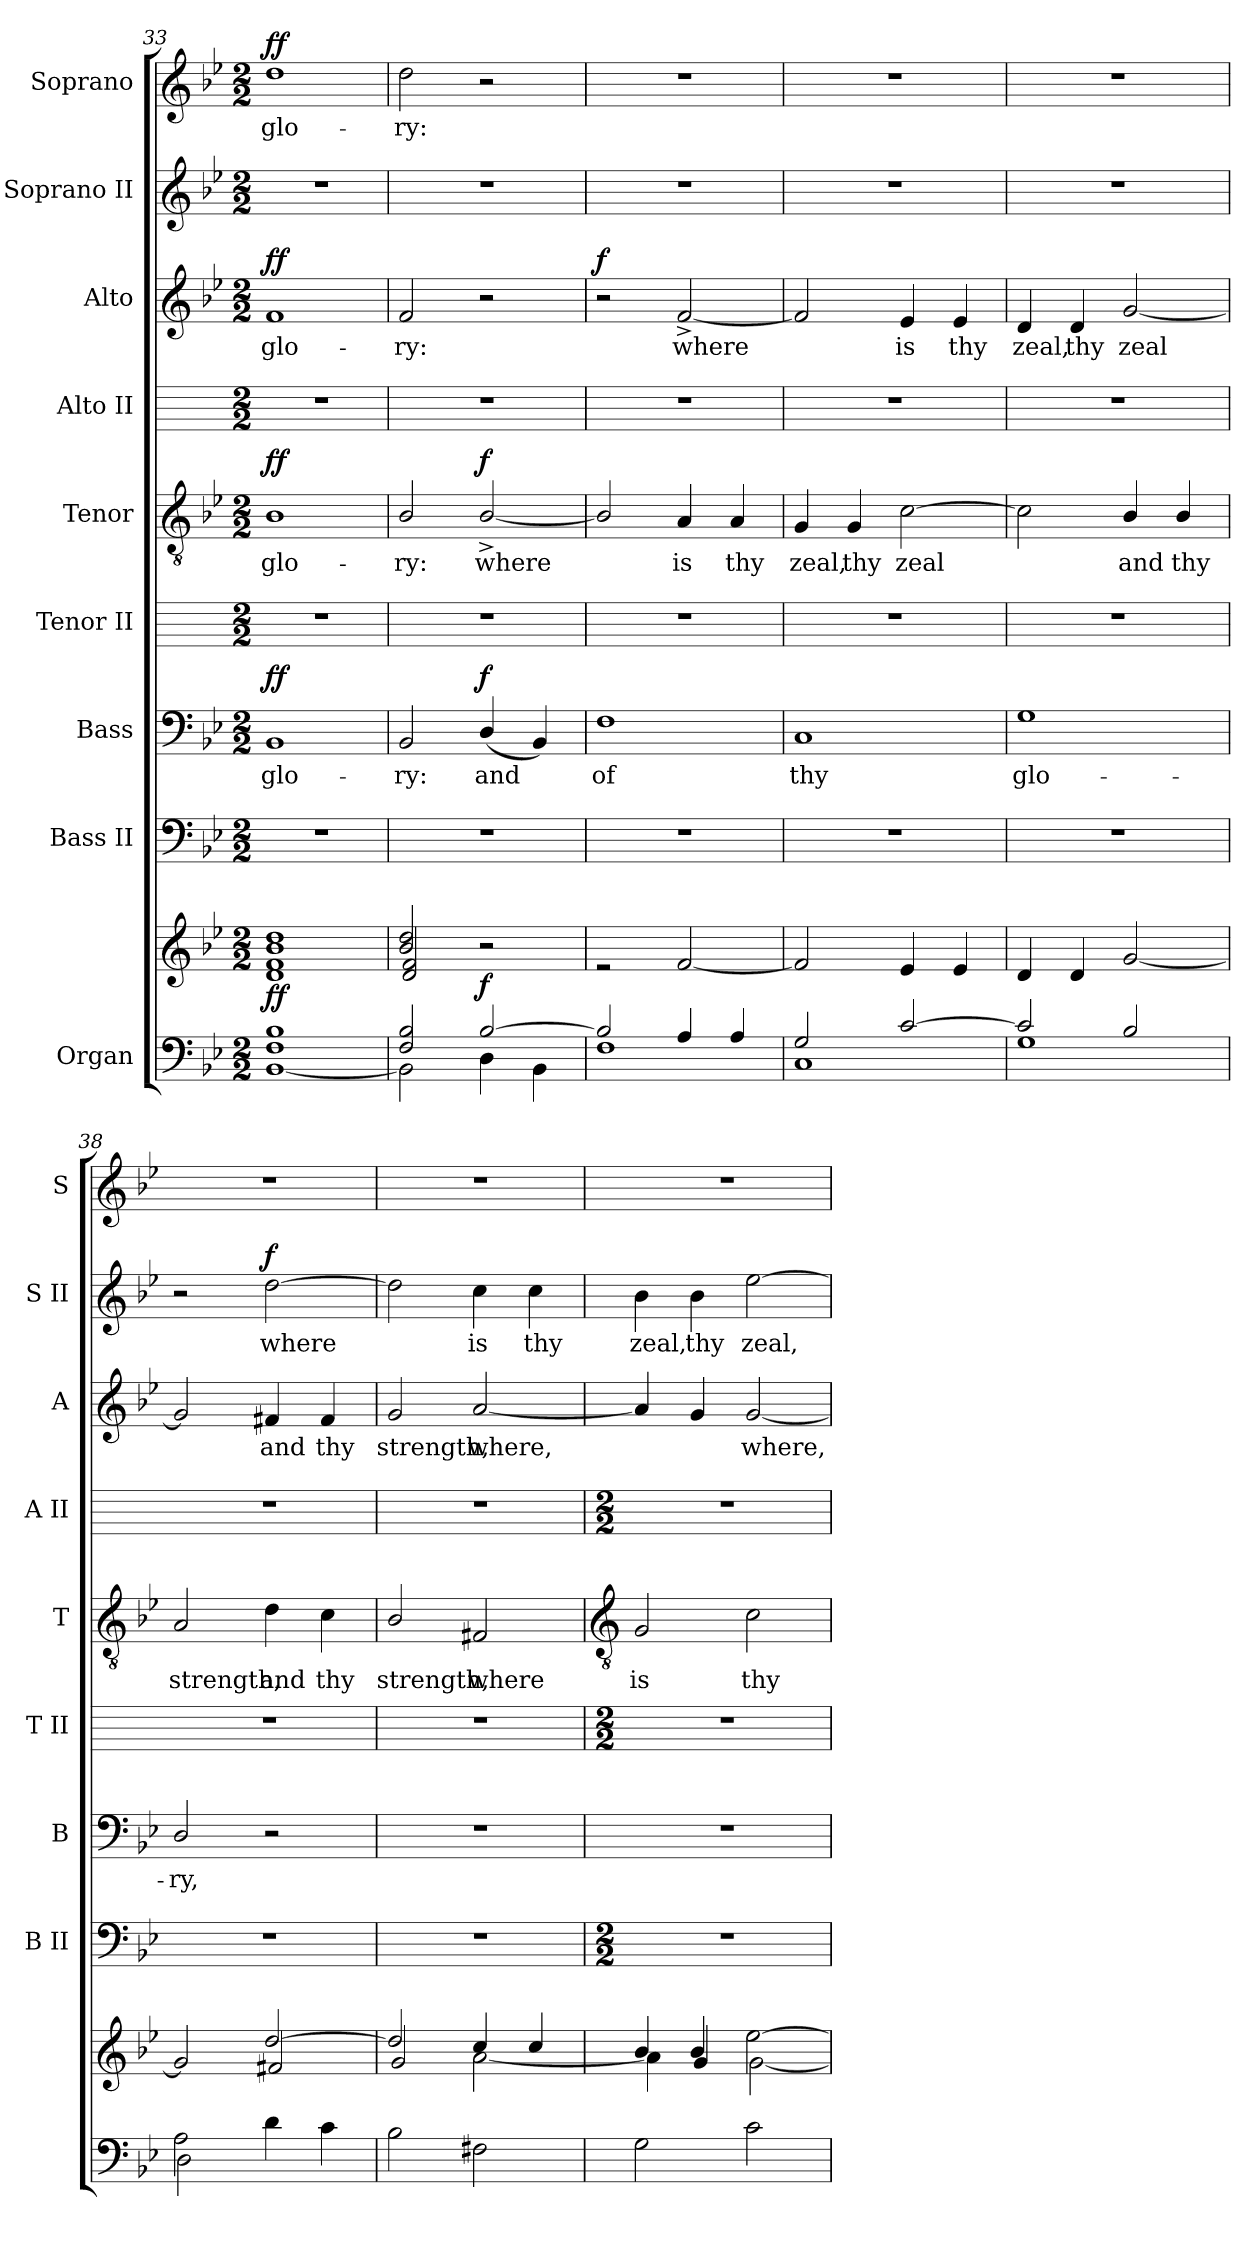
**kern	**kern	**dynam	**kern	**kern	**text	**dynam	**kern	**kern	**text	**dynam	**kern	**kern	**text	**dynam	**kern	**text	**dynam	**kern	**text	**dynam
*part9	*part9	*part9	*part8	*part7	*part7	*part7	*part6	*part5	*part5	*part5	*part4	*part3	*part3	*part3	*part2	*part2	*part2	*part1	*part1	*part1
*staff10	*staff9	*staff9/10	*staff8	*staff7	*staff7	*staff7	*staff6	*staff5	*staff5	*staff5	*staff4	*staff3	*staff3	*staff3	*staff2	*staff2	*staff2	*staff1	*staff1	*staff1
*I"Organ	*	*	*I"Bass II	*I"Bass	*	*	*I"Tenor II	*I"Tenor	*	*	*I"Alto II	*I"Alto	*	*	*I"Soprano II	*	*	*I"Soprano	*	*
*	*	*	*I'B II	*I'B	*	*	*I'T II	*I'T	*	*	*I'A II	*I'A	*	*	*I'S II	*	*	*I'S	*	*
!!LO:LB:g=z
*clefF4	*clefG2	*	*clefF4	*clefF4	*	*	*	*clefGv2	*	*	*	*clefG2	*	*	*clefG2	*	*	*clefG2	*	*
*k[b-e-]	*k[b-e-]	*	*k[b-e-]	*k[b-e-]	*	*	*	*k[b-e-]	*	*	*	*k[b-e-]	*	*	*k[b-e-]	*	*	*k[b-e-]	*	*
*B-:	*B-:	*	*B-:	*B-:	*	*	*	*B-:	*	*	*	*B-:	*	*	*B-:	*	*	*B-:	*	*
*M2/2	*M2/2	*	*M2/2	*M2/2	*	*	*M2/2	*M2/2	*	*	*M2/2	*M2/2	*	*	*M2/2	*	*	*M2/2	*	*
=33	=33	=33	=33	=33	=33	=33	=33	=33	=33	=33	=33	=33	=33	=33	=33	=33	=33	=33	=33	=33
*^	*^	*	*	*	*	*	*	*	*	*	*	*	*	*	*	*	*	*	*	*
!	!	!	!	!LO:DY:b	!	!	!LO:LY:b	!LO:DY:b	!	!	!LO:LY:b	!LO:DY:b	!	!	!LO:LY:b	!LO:DY:b	!	!	!	!	!LO:LY:b	!LO:DY:b
1F/ 1B-/	[1BB-\	1b-/ 1dd/	1d\ 1f\	ff	1r	1BB-	glo-	ff	1r	1B-	glo-	ff	1r	1f	glo-	ff	1r	.	.	1dd	glo-	ff
=34	=34	=34	=34	=34	=34	=34	=34	=34	=34	=34	=34	=34	=34	=34	=34	=34	=34	=34	=34	=34	=34	=34
!	!	!	!	!	!	!	!LO:LY:b	!	!	!	!LO:LY:b	!	!	!	!LO:LY:b	!	!	!	!	!	!LO:LY:b	!
2F/ 2B-/	2BB-\]	2b-/ 2dd/	2d/ 2f/	.	1r	2BB-	-ry:	.	1r	2B-/	-ry:	.	1r	2f	-ry:	.	1r	.	.	2dd	-ry:	.
!	!	!	!	!LO:DY:b	!	!	!LO:LY:b	!LO:DY:b	!	!	!LO:LY:b	!LO:DY:b	!	!	!	!	!	!	!	!	!	!
[2B-/	4D\	2ryy	2r	f	.	(<4D/	and	f	.	[2B-^/	where	f	.	2r	.	.	.	.	.	2r	.	.
.	4BB-\	.	.	.	.	4BB-)	.	.	.	.	.	.	.	.	.	.	.	.	.	.	.	.
=35	=35	=35	=35	=35	=35	=35	=35	=35	=35	=35	=35	=35	=35	=35	=35	=35	=35	=35	=35	=35	=35	=35
!	!	!	!	!	!	!	!LO:LY:b	!	!	!	!	!	!	!	!	!LO:DY:b	!	!	!	!	!	!
2B-/]	1F\	1ryy	2r	.	1r	1F	of	.	1r	2B-/]	.	.	1r	2r	.	f	1r	.	.	1r	.	.
!	!	!	!	!	!	!	!	!	!	!	!LO:LY:b	!	!	!	!LO:LY:b	!	!	!	!	!	!	!
4A/	.	.	[2f/	.	.	.	.	.	.	4A	is	.	.	[2f^	where	.	.	.	.	.	.	.
!	!	!	!	!	!	!	!	!	!	!	!LO:LY:b	!	!	!	!	!	!	!	!	!	!	!
4A/	.	.	.	.	.	.	.	.	.	4A	thy	.	.	.	.	.	.	.	.	.	.	.
=36	=36	=36	=36	=36	=36	=36	=36	=36	=36	=36	=36	=36	=36	=36	=36	=36	=36	=36	=36	=36	=36	=36
!	!	!	!	!	!	!	!LO:LY:b	!	!	!	!LO:LY:b	!	!	!	!	!	!	!	!	!	!	!
2G/	1C\	1ryy	2f/]	.	1r	1C	thy	.	1r	4G	zeal,	.	1r	2f]	.	.	1r	.	.	1r	.	.
!	!	!	!	!	!	!	!	!	!	!	!LO:LY:b	!	!	!	!	!	!	!	!	!	!	!
.	.	.	.	.	.	.	.	.	.	4G	thy	.	.	.	.	.	.	.	.	.	.	.
!	!	!	!	!	!	!	!	!	!	!	!LO:LY:b	!	!	!	!LO:LY:b	!	!	!	!	!	!	!
[2c/	.	.	4e-/	.	.	.	.	.	.	[2c	zeal	.	.	4e-	is	.	.	.	.	.	.	.
!	!	!	!	!	!	!	!	!	!	!	!	!	!	!	!LO:LY:b	!	!	!	!	!	!	!
.	.	.	4e-/	.	.	.	.	.	.	.	.	.	.	4e-	thy	.	.	.	.	.	.	.
=37	=37	=37	=37	=37	=37	=37	=37	=37	=37	=37	=37	=37	=37	=37	=37	=37	=37	=37	=37	=37	=37	=37
!	!	!	!	!	!	!	!LO:LY:b	!	!	!	!	!	!	!	!LO:LY:b	!	!	!	!	!	!	!
2c/]	1G\	1ryy	4d/	.	1r	1G	glo-	.	1r	2c]	.	.	1r	4d	zeal,	.	1r	.	.	1r	.	.
!	!	!	!	!	!	!	!	!	!	!	!	!	!	!	!LO:LY:b	!	!	!	!	!	!	!
.	.	.	4d/	.	.	.	.	.	.	.	.	.	.	4d	thy	.	.	.	.	.	.	.
!	!	!	!	!	!	!	!	!	!	!	!LO:LY:b	!	!	!	!LO:LY:b	!	!	!	!	!	!	!
2B-/	.	.	[2g/	.	.	.	.	.	.	4B-/	and	.	.	[2g	zeal	.	.	.	.	.	.	.
!	!	!	!	!	!	!	!	!	!	!	!LO:LY:b	!	!	!	!	!	!	!	!	!	!	!
.	.	.	.	.	.	.	.	.	.	4B-/	thy	.	.	.	.	.	.	.	.	.	.	.
=38	=38	=38	=38	=38	=38	=38	=38	=38	=38	=38	=38	=38	=38	=38	=38	=38	=38	=38	=38	=38	=38	=38
!	!	!	!	!	!	!	!LO:LY:b	!	!	!	!LO:LY:b	!	!	!	!	!	!	!	!	!	!	!
2A\	2D\	2ryy	2g/]	.	1r	2D/	-ry,	.	1r	2A	strength,	.	1r	2g]	.	.	2r	.	.	1r	.	.
!	!	!	!	!	!	!	!	!	!	!	!LO:LY:b	!	!	!	!LO:LY:b	!	!	!LO:LY:b	!LO:DY:b	!	!	!
4d\	2ryy	[2dd/	2f#X/	.	.	2r	.	.	.	4d	and	.	.	4f#X	and	.	[2dd	where	f	.	.	.
!	!	!	!	!	!	!	!	!	!	!	!LO:LY:b	!	!	!	!LO:LY:b	!	!	!	!	!	!	!
4c\	.	.	.	.	.	.	.	.	.	4c	thy	.	.	4f#	thy	.	.	.	.	.	.	.
=39	=39	=39	=39	=39	=39	=39	=39	=39	=39	=39	=39	=39	=39	=39	=39	=39	=39	=39	=39	=39	=39	=39
!	!	!	!	!	!	!	!	!	!	!	!LO:LY:b	!	!	!	!LO:LY:b	!	!	!	!	!	!	!
2B-\	1ryy	2dd/]	2g/	.	1r	1r	.	.	1r	2B-/	strength,	.	1r	2g	strength,	.	2dd]	.	.	1r	.	.
!	!	!	!	!	!	!	!	!	!	!	!LO:LY:b	!	!	!	!LO:LY:b	!	!	!LO:LY:b	!	!	!	!
2F#X\	.	4cc/	[2a\	.	.	.	.	.	.	2F#X	where	.	.	[2a	where,	.	4cc	is	.	.	.	.
!	!	!	!	!	!	!	!	!	!	!	!	!	!	!	!	!	!	!LO:LY:b	!	!	!	!
.	.	4cc/	.	.	.	.	.	.	.	.	.	.	.	.	.	.	4cc	thy	.	.	.	.
!!LO:LB:g=z
=40	=40	=40	=40	=40	=40	=40	=40	=40	=40	=40	=40	=40	=40	=40	=40	=40	=40	=40	=40	=40	=40	=40
*	*	*	*	*	*	*	*	*	*	*clefGv2	*	*	*	*	*	*	*	*	*	*	*	*
*	*	*	*	*	*M2/2	*	*	*	*M2/2	*	*	*	*M2/2	*	*	*	*	*	*	*	*	*
!	!	!	!	!	!	!	!	!	!	!	!LO:LY:b	!	!	!	!	!	!	!LO:LY:b	!	!	!	!
2G\	1ryy	4b-/	4a\]	.	1r	1r	.	.	1r	2G	is	.	1r	4a]	.	.	4b-	zeal,	.	1r	.	.
!	!	!	!	!	!	!	!	!	!	!	!	!	!	!	!	!	!	!LO:LY:b	!	!	!	!
.	.	4b-/	4g/	.	.	.	.	.	.	.	.	.	.	4g	.	.	4b-	thy	.	.	.	.
!	!	!	!	!	!	!	!	!	!	!	!LO:LY:b	!	!	!	!LO:LY:b	!	!	!LO:LY:b	!	!	!	!
2c\	.	[2ee-\	[2g\	.	.	.	.	.	.	2c	thy	.	.	[2g	where,	.	[2ee-	zeal,	.	.	.	.
*v	*v	*	*	*	*	*	*	*	*	*	*	*	*	*	*	*	*	*	*	*	*	*
*	*v	*v	*	*	*	*	*	*	*	*	*	*	*	*	*	*	*	*	*	*	*
=	=	=	=	=	=	=	=	=	=	=	=	=	=	=	=	=	=	=	=	=
*-	*-	*-	*-	*-	*-	*-	*-	*-	*-	*-	*-	*-	*-	*-	*-	*-	*-	*-	*-	*-
